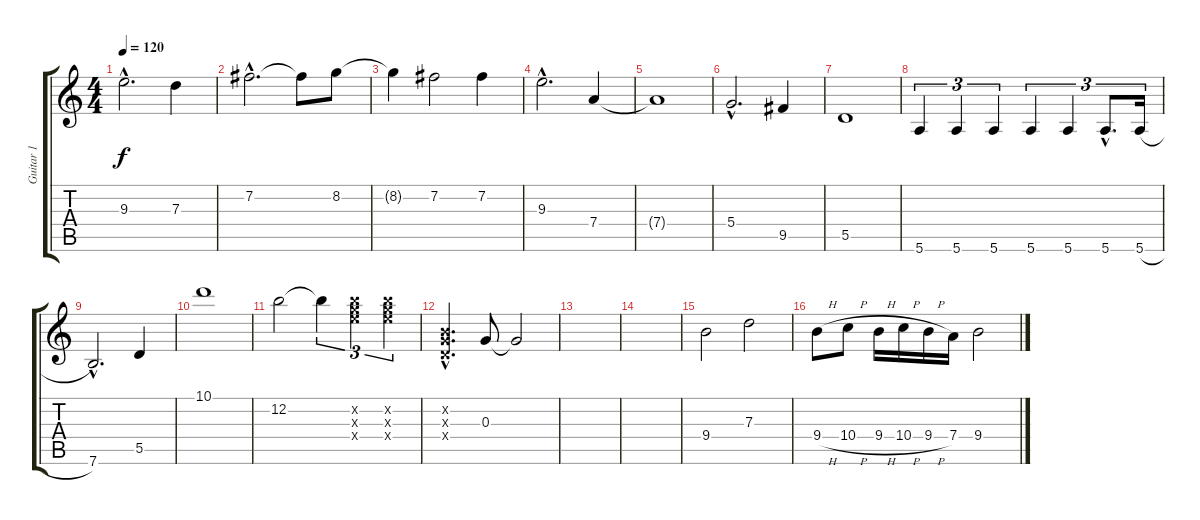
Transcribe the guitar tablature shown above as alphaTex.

\track ("Guitar 1" "Guitar 1") {instrument distortionguitar}
\staff {score tabs}
\tuning (E4 B3 G3 D3 A2 E2) {hide}
\ts (4 4)
\tempo 120
\clef g2
\ks c
9.3{hac t}.2{d dy f} 7.3.4 |
7.2{hac}.2{d} 7.2{t}.8 8.2.8 |
8.2{t}.4 7.2.2 7.2.4 |
9.3{hac}.2{d} 7.4.4 |
7.4{t}.1 |
5.4{hac}.2{d} 9.5.4 |
5.5.1 |
5.6.4{tu (3 2)} 5.6.4{tu (3 2)} 5.6.4{tu (3 2)} 5.6.4{tu (3 2)} 5.6.4{tu (3 2)} 5.6{hac}.8{d tu (3 2)} 5.6{h}.16{tu (3 2)} |
7.6{hac}.2{d} 5.5.4 |
10.1.1 |
12.2.2 12.2{t}.4{tu (3 2)} (12.2{x} 12.3{x} 14.4{x}).4{tu (3 2)} (12.2{x} 12.3{x} 14.4{x}).4{tu (3 2)} |
(0.2{hac x} 0.3{hac x} 0.4{hac x}).4{d} 0.3.8 0.3{t}.2 |
|
|
9.4.2 7.3.2 |
9.4{h}.8 10.4{h}.8 9.4{h}.16 10.4{h}.16 9.4{h}.16 7.4.16 9.4.2
